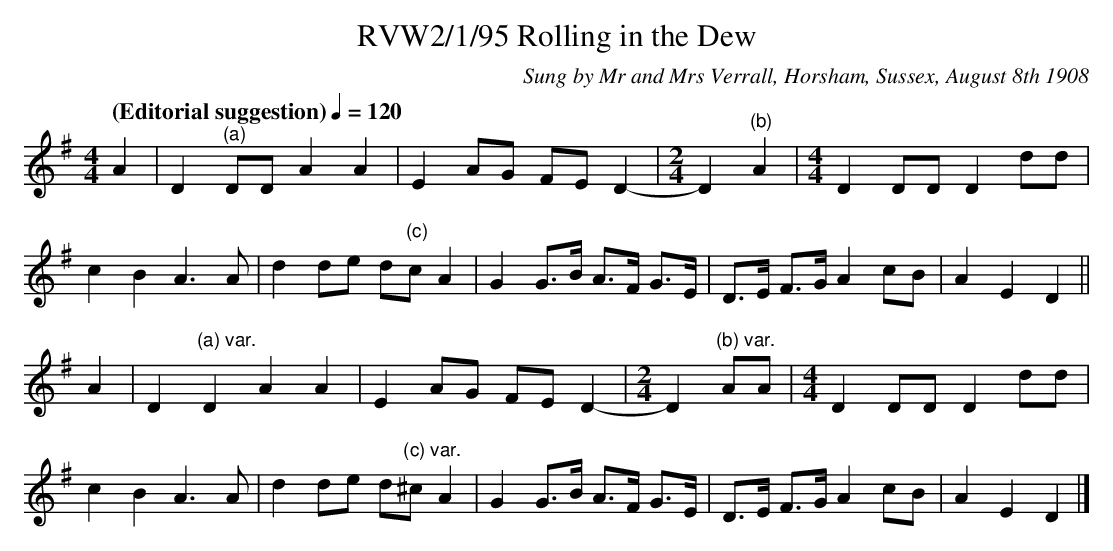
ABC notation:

X:1
T:RVW2/1/95 Rolling in the Dew
C:Sung by Mr and Mrs Verrall, Horsham, Sussex, August 8th 1908
L:1/8
Q:"(Editorial suggestion)" 1/4=120
M:4/4
K:Dmix
A2 | D2"^(a)" DD A2 A2 | E2 AG FE D2-|[M:2/4]D2"^(b)" A2 |[M:4/4] D2 DD D2 dd |
c2 B2 A3 A | d2 de d"^(c)"c A2 | G2 G>B A>F G>E | D>E F>G A2 cB | A2 E2 D2 ||
A2 | D2"^(a) var." D2 A2 A2 | E2 AG FE D2-|[M:2/4]D2"^(b) var." AA |[M:4/4] D2 DD D2 dd |
c2 B2 A3 A | d2 de d"^(c) var."^c A2 | G2 G>B A>F G>E | D>E F>G A2 cB | A2 E2 D2 |]
